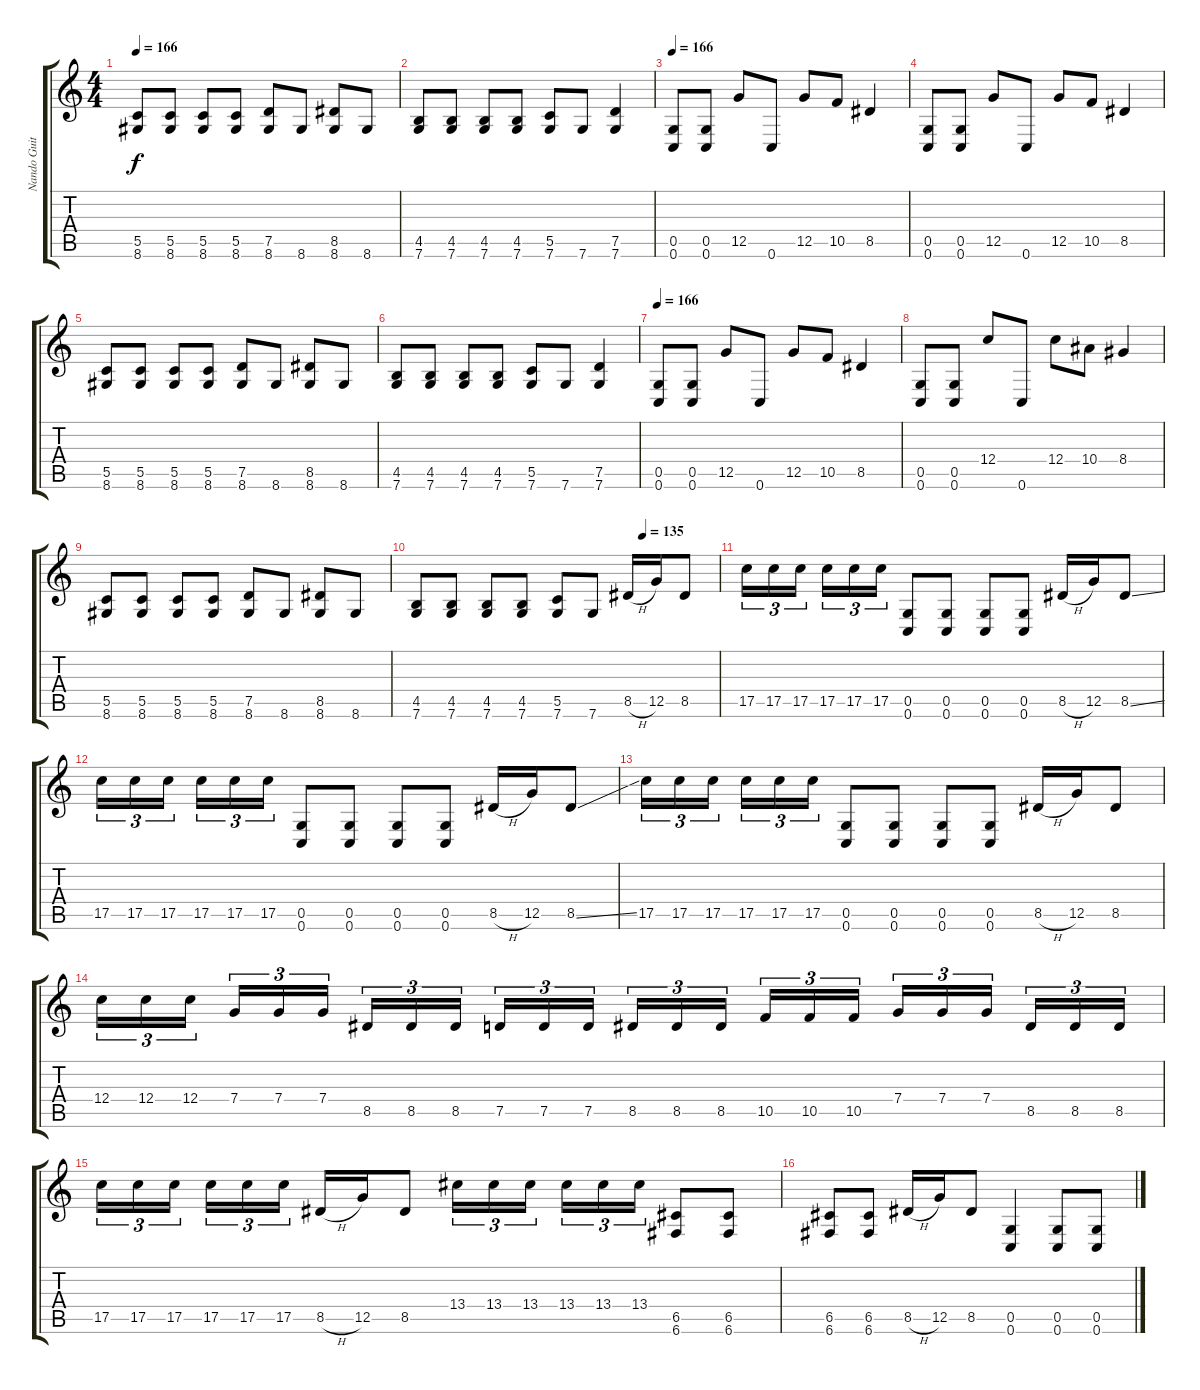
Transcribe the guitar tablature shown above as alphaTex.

\track ("Nando Guitar 2" "Nando Guit") {instrument overdrivenguitar}
\staff {score tabs}
\tuning (D4 A3 F3 C3 G2 C2) {hide}
\ts (4 4)
\tempo 166
\clef g2
\ks c
(5.5 8.6).8{dy f} (5.5 8.6).8 (5.5 8.6).8 (5.5 8.6).8 (7.5 8.6).8 8.6.8 (8.5 8.6).8 8.6.8 |
(4.5 7.6).8 (4.5 7.6).8 (4.5 7.6).8 (4.5 7.6).8 (5.5 7.6).8 7.6.8 (7.5 7.6).4 |
\tempo 166
(0.5 0.6).8{instrument distortionguitar} (0.5 0.6).8 12.5.8 0.6.8 12.5.8 10.5.8 8.5.4 |
(0.5 0.6).8 (0.5 0.6).8 12.5.8 0.6.8 12.5.8 10.5.8 8.5.4 |
(5.5 8.6).8 (5.5 8.6).8 (5.5 8.6).8 (5.5 8.6).8 (7.5 8.6).8 8.6.8 (8.5 8.6).8 8.6.8 |
(4.5 7.6).8 (4.5 7.6).8 (4.5 7.6).8 (4.5 7.6).8 (5.5 7.6).8 7.6.8 (7.5 7.6).4 |
\tempo 166
(0.5 0.6).8{instrument distortionguitar} (0.5 0.6).8 12.5.8 0.6.8 12.5.8 10.5.8 8.5.4 |
(0.5 0.6).8 (0.5 0.6).8 12.4.8 0.6.8 12.4.8 10.4.8 8.4.4 |
(5.5 8.6).8 (5.5 8.6).8 (5.5 8.6).8 (5.5 8.6).8 (7.5 8.6).8 8.6.8 (8.5 8.6).8 8.6.8 |
\tempo (135 0.75)
(4.5 7.6).8 (4.5 7.6).8 (4.5 7.6).8 (4.5 7.6).8 (5.5 7.6).8 7.6.8 8.5{h}.16 12.5.16 8.5.8 |
17.5.16{tu (3 2)} 17.5.16{tu (3 2)} 17.5.16{tu (3 2)} 17.5.16{tu (3 2)} 17.5.16{tu (3 2)} 17.5.16{tu (3 2)} (0.5 0.6).8 (0.5 0.6).8 (0.5 0.6).8 (0.5 0.6).8 8.5{h}.16 12.5.16 8.5{ss}.8 |
17.5.16{tu (3 2)} 17.5.16{tu (3 2)} 17.5.16{tu (3 2)} 17.5.16{tu (3 2)} 17.5.16{tu (3 2)} 17.5.16{tu (3 2)} (0.5 0.6).8 (0.5 0.6).8 (0.5 0.6).8 (0.5 0.6).8 8.5{h}.16 12.5.16 8.5{ss}.8 |
17.5.16{tu (3 2)} 17.5.16{tu (3 2)} 17.5.16{tu (3 2)} 17.5.16{tu (3 2)} 17.5.16{tu (3 2)} 17.5.16{tu (3 2)} (0.5 0.6).8 (0.5 0.6).8 (0.5 0.6).8 (0.5 0.6).8 8.5{h}.16 12.5.16 8.5.8 |
12.4.16{tu (3 2)} 12.4.16{tu (3 2)} 12.4.16{tu (3 2)} 7.4.16{tu (3 2)} 7.4.16{tu (3 2)} 7.4.16{tu (3 2)} 8.5.16{tu (3 2)} 8.5.16{tu (3 2)} 8.5.16{tu (3 2)} 7.5.16{tu (3 2)} 7.5.16{tu (3 2)} 7.5.16{tu (3 2)} 8.5.16{tu (3 2)} 8.5.16{tu (3 2)} 8.5.16{tu (3 2)} 10.5.16{tu (3 2)} 10.5.16{tu (3 2)} 10.5.16{tu (3 2)} 7.4.16{tu (3 2)} 7.4.16{tu (3 2)} 7.4.16{tu (3 2)} 8.5.16{tu (3 2)} 8.5.16{tu (3 2)} 8.5.16{tu (3 2)} |
17.5.16{tu (3 2)} 17.5.16{tu (3 2)} 17.5.16{tu (3 2)} 17.5.16{tu (3 2)} 17.5.16{tu (3 2)} 17.5.16{tu (3 2)} 8.5{h}.16 12.5.16 8.5.8 13.4.16{tu (3 2)} 13.4.16{tu (3 2)} 13.4.16{tu (3 2)} 13.4.16{tu (3 2)} 13.4.16{tu (3 2)} 13.4.16{tu (3 2)} (6.5 6.6).8 (6.5 6.6).8 |
(6.5 6.6).8 (6.5 6.6).8 8.5{h}.16 12.5.16 8.5.8 (0.5 0.6).4 (0.5 0.6).8 (0.5 0.6).8
